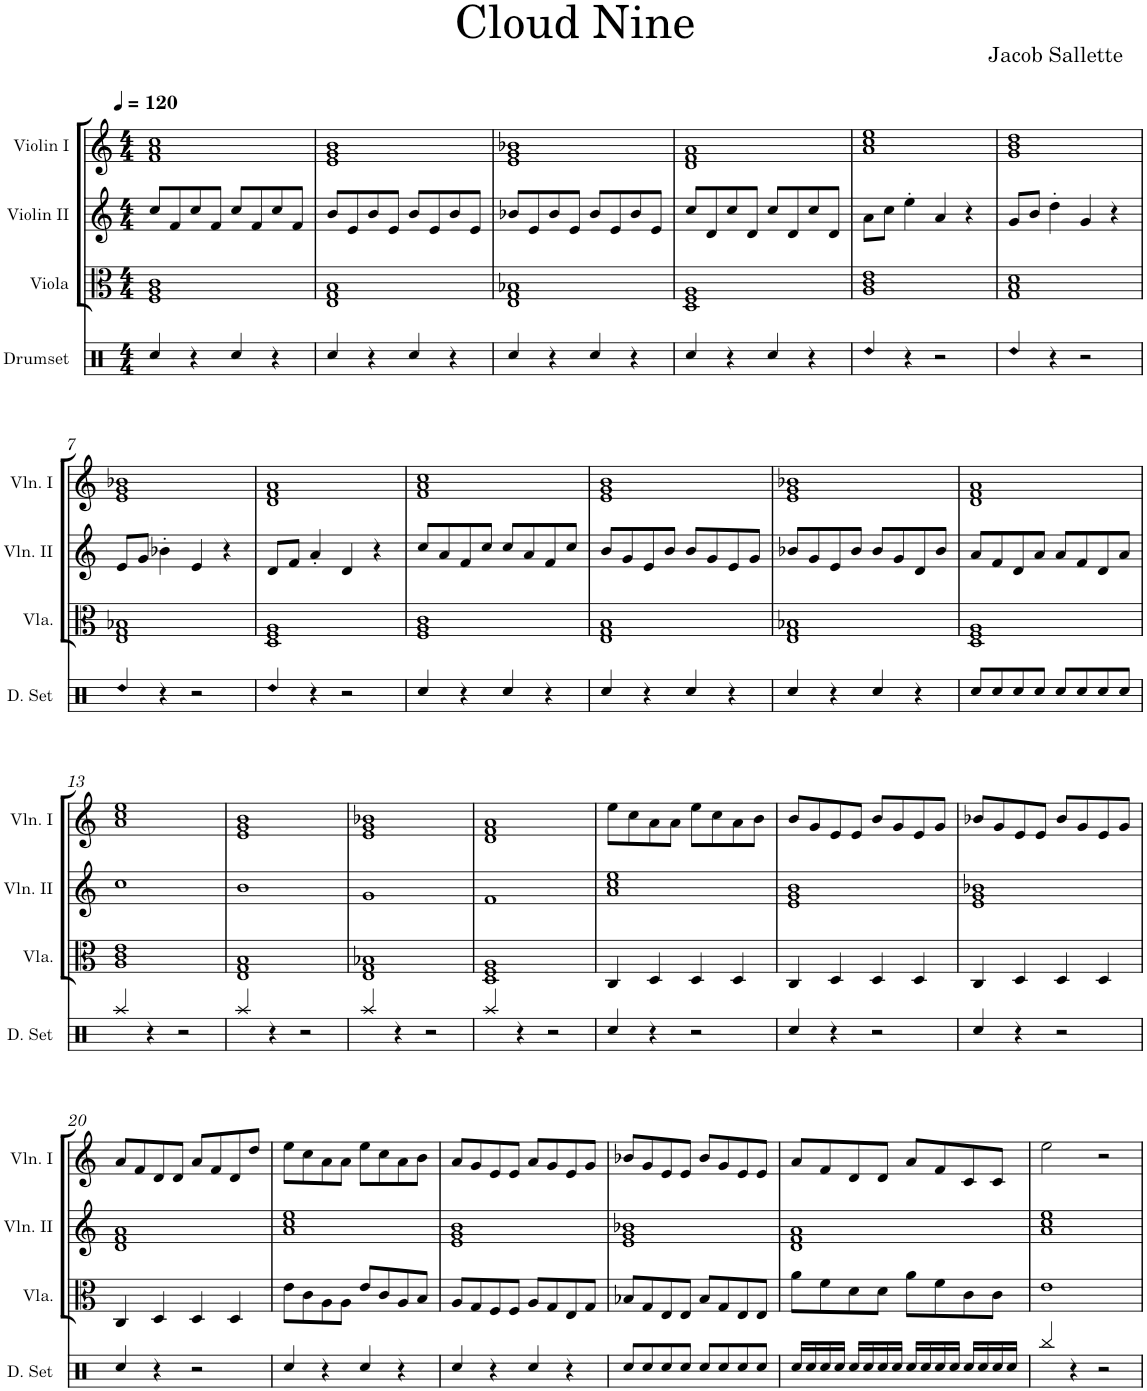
**kern	**kern	**kern	**kern
*part4	*part3	*part2	*part1
*staff4	*staff3	*staff2	*staff1
*I"Drumset	*I"Viola	*I"Violin II	*I"Violin I
*I'D. Set	*I'Vla.	*I'Vln. II	*I'Vln. I
*clefX	*clefC3	*clefG2	*clefG2
*k[]	*k[]	*k[]	*k[]
*M4/4	*M4/4	*M4/4	*M4/4
*MM120	*MM120	*MM120	*MM120
=1	=1	=1	=1
4Rcc/	1F 1A 1c	8cc/L	1f 1a 1cc
.	.	8f/	.
4r	.	8cc/	.
.	.	8f/J	.
4Rcc/	.	8cc/L	.
.	.	8f/	.
4r	.	8cc/	.
.	.	8f/J	.
=2	=2	=2	=2
4Rcc/	1E 1G 1B	8b/L	1e 1g 1b
.	.	8e/	.
4r	.	8b/	.
.	.	8e/J	.
4Rcc/	.	8b/L	.
.	.	8e/	.
4r	.	8b/	.
.	.	8e/J	.
=3	=3	=3	=3
4Rcc/	1E 1G 1B-X	8b-X/L	1e 1g 1b-X
.	.	8e/	.
4r	.	8b-/	.
.	.	8e/J	.
4Rcc/	.	8b-/L	.
.	.	8e/	.
4r	.	8b-/	.
.	.	8e/J	.
=4	=4	=4	=4
4Rcc/	1D 1F 1A	8cc/L	1d 1f 1a
.	.	8d/	.
4r	.	8cc/	.
.	.	8d/J	.
4Rcc/	.	8cc/L	.
.	.	8d/	.
4r	.	8cc/	.
.	.	8d/J	.
=5	=5	=5	=5
!LO:N:head=diamond	!	!	!
4Rdd/	1A 1c 1e	8a\L	1a 1cc 1ee
.	.	8cc\J	.
4r	.	4ee'\	.
2r	.	4a/	.
.	.	4r	.
=6	=6	=6	=6
!LO:N:head=diamond	!	!	!
4Rdd/	1G 1B 1d	8g/L	1g 1b 1dd
.	.	8b/J	.
4r	.	4dd'\	.
2r	.	4g/	.
.	.	4r	.
!!LO:LB:g=z
=7	=7	=7	=7
!LO:N:head=diamond	!	!	!
4Rdd/	1E 1G 1B-X	8e/L	1e 1g 1b-X
.	.	8g/J	.
4r	.	4b-X'\	.
2r	.	4e/	.
.	.	4r	.
=8	=8	=8	=8
!LO:N:head=diamond	!	!	!
4Rdd/	1D 1F 1A	8d/L	1d 1f 1a
.	.	8f/J	.
4r	.	4a'/	.
2r	.	4d/	.
.	.	4r	.
=9	=9	=9	=9
4Rcc/	1F 1A 1c	8cc/L	1f 1a 1cc
.	.	8a/	.
4r	.	8f/	.
.	.	8cc/J	.
4Rcc/	.	8cc/L	.
.	.	8a/	.
4r	.	8f/	.
.	.	8cc/J	.
=10	=10	=10	=10
4Rcc/	1E 1G 1B	8b/L	1e 1g 1b
.	.	8g/	.
4r	.	8e/	.
.	.	8b/J	.
4Rcc/	.	8b/L	.
.	.	8g/	.
4r	.	8e/	.
.	.	8g/J	.
=11	=11	=11	=11
4Rcc/	1E 1G 1B-X	8b-X/L	1e 1g 1b-X
.	.	8g/	.
4r	.	8e/	.
.	.	8b-/J	.
4Rcc/	.	8b-/L	.
.	.	8g/	.
4r	.	8d/	.
.	.	8b-/J	.
=12	=12	=12	=12
8Rcc/L	1D 1F 1A	8a/L	1d 1f 1a
8Rcc/	.	8f/	.
8Rcc/	.	8d/	.
8Rcc/J	.	8a/J	.
8Rcc/L	.	8a/L	.
8Rcc/	.	8f/	.
8Rcc/	.	8d/	.
8Rcc/J	.	8a/J	.
!!LO:LB:g=z
=13	=13	=13	=13
4Raa/	1A 1c 1e	1cc	1a 1cc 1ee
4r	.	.	.
2r	.	.	.
=14	=14	=14	=14
4Raa/	1E 1G 1B	1b	1e 1g 1b
4r	.	.	.
2r	.	.	.
=15	=15	=15	=15
4Raa/	1E 1G 1B-X	1g	1e 1g 1b-X
4r	.	.	.
2r	.	.	.
=16	=16	=16	=16
4Raa/	1D 1F 1A	1f	1d 1f 1a
4r	.	.	.
2r	.	.	.
=17	=17	=17	=17
4Rcc/	4C/	1a 1cc 1ee	8ee\L
.	.	.	8cc\
4r	4D/	.	8a\
.	.	.	8a\J
2r	4D/	.	8ee\L
.	.	.	8cc\
.	4D/	.	8a\
.	.	.	8b\J
=18	=18	=18	=18
4Rcc/	4C/	1e 1g 1b	8b/L
.	.	.	8g/
4r	4D/	.	8e/
.	.	.	8e/J
2r	4D/	.	8b/L
.	.	.	8g/
.	4D/	.	8e/
.	.	.	8g/J
=19	=19	=19	=19
4Rcc/	4C/	1e 1g 1b-X	8b-X/L
.	.	.	8g/
4r	4D/	.	8e/
.	.	.	8e/J
2r	4D/	.	8b-/L
.	.	.	8g/
.	4D/	.	8e/
.	.	.	8g/J
!!LO:LB:g=z
=20	=20	=20	=20
4Rcc/	4C/	1d 1f 1a	8a/L
.	.	.	8f/
4r	4D/	.	8d/
.	.	.	8d/J
2r	4D/	.	8a/L
.	.	.	8f/
.	4D/	.	8d/
.	.	.	8dd/J
=21	=21	=21	=21
4Rcc/	8e\L	1a 1cc 1ee	8ee\L
.	8c\	.	8cc\
4r	8A\	.	8a\
.	8A\J	.	8a\J
4Rcc/	8e/L	.	8ee\L
.	8c/	.	8cc\
4r	8A/	.	8a\
.	8B/J	.	8b\J
=22	=22	=22	=22
4Rcc/	8A/L	1e 1g 1b	8a/L
.	8G/	.	8g/
4r	8F/	.	8e/
.	8F/J	.	8e/J
4Rcc/	8A/L	.	8a/L
.	8G/	.	8g/
4r	8E/	.	8e/
.	8G/J	.	8g/J
=23	=23	=23	=23
8Rcc/L	8B-X/L	1e 1g 1b-X	8b-X/L
8Rcc/	8G/	.	8g/
8Rcc/	8E/	.	8e/
8Rcc/J	8E/J	.	8e/J
8Rcc/L	8B-/L	.	8b-/L
8Rcc/	8G/	.	8g/
8Rcc/	8E/	.	8e/
8Rcc/J	8E/J	.	8e/J
=24	=24	=24	=24
16Rcc/LL	8a\L	1d 1f 1a	8a/L
16Rcc/	.	.	.
16Rcc/	8f\	.	8f/
16Rcc/JJ	.	.	.
16Rcc/LL	8d\	.	8d/
16Rcc/	.	.	.
16Rcc/	8d\J	.	8d/J
16Rcc/JJ	.	.	.
16Rcc/LL	8a\L	.	8a/L
16Rcc/	.	.	.
16Rcc/	8f\	.	8f/
16Rcc/JJ	.	.	.
16Rcc/LL	8c\	.	8c/
16Rcc/	.	.	.
16Rcc/	8c\J	.	8c/J
16Rcc/JJ	.	.	.
=25	=25	=25	=25
4Rbb/	1e	1a 1cc 1ee	2ee\
4r	.	.	.
2r	.	.	2r
=	=	=	=
*-	*-	*-	*-
